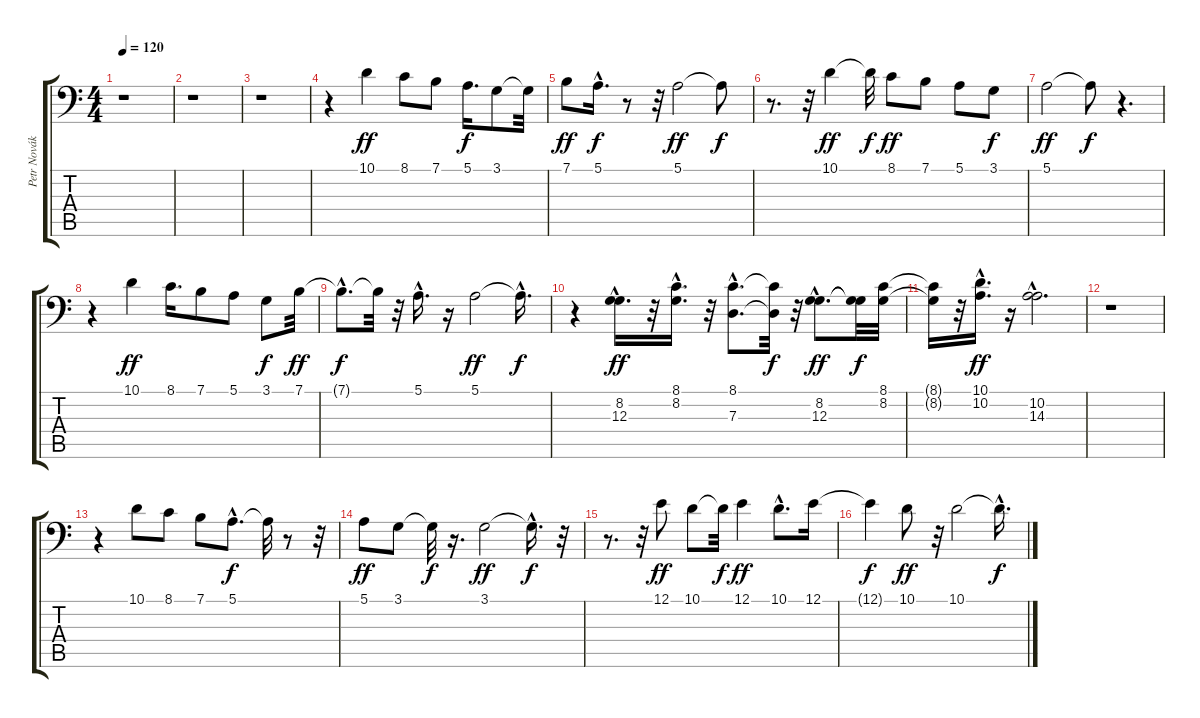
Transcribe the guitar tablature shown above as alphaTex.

\track ("Petr Novák - zpìv" "Petr Novák") {instrument lead6voice}
\staff {score tabs}
\tuning (E3 B2 G2 D2 A1 E1) {hide}
\ts (4 4)
\tempo 120
\clef f4
\ks c
r.1{dy f} |
r.1 |
r.1 |
r.4 10.1.4{dy ff} 8.1.8 7.1.8 5.1.16{d dy f} 3.1.8 3.1{t}.32 |
7.1.8{dy ff} 5.1{hac}.16{d dy f} r.8 r.32 5.1.2{dy ff} 5.1{t}.8{dy f} |
r.8{d} r.32 10.1.4{dy ff} 10.1{t}.32{dy f} 8.1.8{dy ff} 7.1.8 5.1.8 3.1.8{dy f} |
5.1.2{dy ff} 5.1{t}.8{dy f} r.4{d} |
r.4 10.1.4{dy ff} 8.1.16{d} 7.1.8 5.1.8 3.1.8{dy f} 7.1.32{dy ff} |
7.1{hac t}.8{d dy f} 7.1{t}.32 r.32 5.1{hac}.16{d} r.16 5.1.2{dy ff} 5.1{hac t}.16{d dy f} |
r.4 (8.2{hac} 12.3{hac}).16{d dy ff} r.32 (8.1{hac} 8.2{hac}).16{d} r.32 (8.1{hac} 7.3{hac}).8{d} (8.1{t} 7.3{t}).32{dy f} r.32 (8.2{hac} 12.3{hac}).8{d dy ff} (8.2{t} 12.3{t}).32{dy f} (8.1 8.2).32 |
(8.1{t} 8.2{t}).16 r.32 (10.1{hac} 10.2{hac}).16{d dy ff} r.16 (10.2{hac} 14.3).2{d} |
r.1 |
r.4 10.1.8 8.1.8 7.1.8 5.1{hac}.8{d dy f} 5.1{t}.32 r.8 r.32 |
5.1.8{dy ff} 3.1.8 3.1{t}.32{dy f} r.16{d} 3.1.2{dy ff} 3.1{hac t}.16{d dy f} r.32 |
r.8{d} r.32 12.1.8{dy ff} 10.1.8 10.1{t}.32{dy f} 12.1.4{dy ff} 10.1{hac}.8{d} 12.1.16 |
12.1{t}.4{dy f} 10.1.8{dy ff} r.32 10.1.2 10.1{hac t}.16{d dy f}
